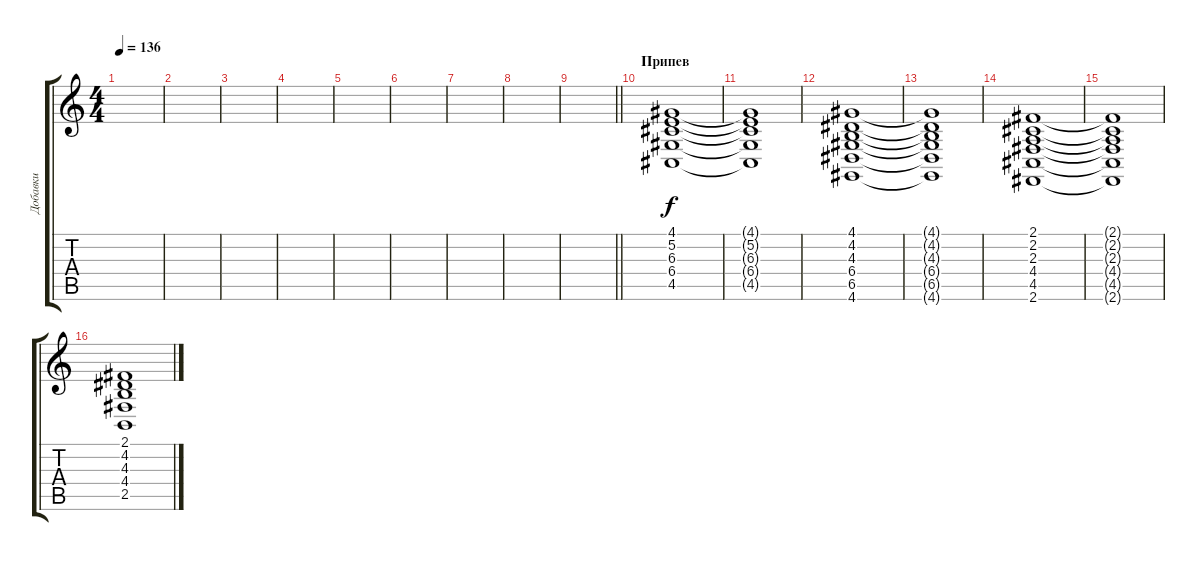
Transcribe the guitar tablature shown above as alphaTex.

\track ("Добавки" "Добавки") {instrument stringensemble1}
\staff {score tabs}
\tuning (E4 B3 G3 D3 A2 E2) {hide}
\ts (4 4)
\tempo 136
\clef g2
\ks c
|
|
|
|
|
|
|
|
\barLineRight lightlight
|
\section ("" "Припев")
(4.1 5.2 6.3 6.4 4.5).1 |
(4.1{t} 5.2{t} 6.3{t} 6.4{t} 4.5{t}).1 |
(4.1 4.2 4.3 6.4 6.5 4.6).1 |
(4.1{t} 4.2{t} 4.3{t} 6.4{t} 6.5{t} 4.6{t}).1 |
(2.1 2.2 2.3 4.4 4.5 2.6).1 |
(2.1{t} 2.2{t} 2.3{t} 4.4{t} 4.5{t} 2.6{t}).1 |
(2.1 4.2 4.3 4.4 2.5).1
